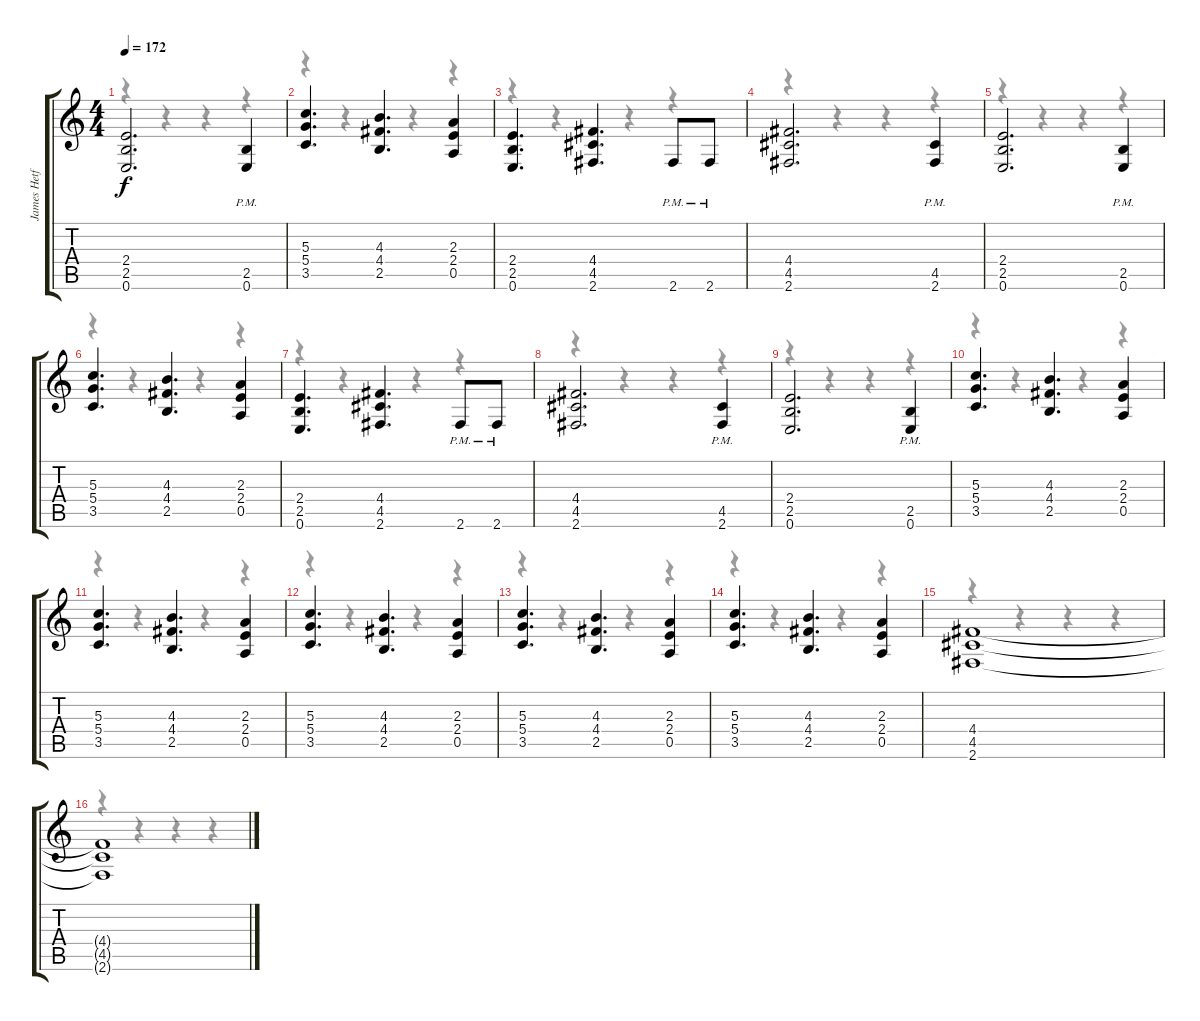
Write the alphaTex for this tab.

\track ("James Hetfield" "James Hetf") {instrument distortionguitar}
\staff {score tabs}
\tuning (E4 B3 G3 D3 A2 E2) {hide}
\voice
\ts (4 4)
\tempo 172
\clef g2
\ks c
(2.4 2.5 0.6).2{d dy f} (2.5{pm} 0.6{pm}).4 |
(5.3 5.4 3.5).4{d} (4.3 4.4 2.5).4{d} (2.3 2.4 0.5).4 |
(2.4 2.5 0.6).4{d} (4.4 4.5 2.6).4{d} 2.6{pm}.8 2.6{pm}.8 |
(4.4 4.5 2.6).2{d} (4.5{pm} 2.6{pm}).4 |
(2.4 2.5 0.6).2{d} (2.5{pm} 0.6{pm}).4 |
(5.3 5.4 3.5).4{d} (4.3 4.4 2.5).4{d} (2.3 2.4 0.5).4 |
(2.4 2.5 0.6).4{d} (4.4 4.5 2.6).4{d} 2.6{pm}.8 2.6{pm}.8 |
(4.4 4.5 2.6).2{d} (4.5{pm} 2.6{pm}).4 |
(2.4 2.5 0.6).2{d} (2.5{pm} 0.6{pm}).4 |
(5.3 5.4 3.5).4{d} (4.3 4.4 2.5).4{d} (2.3 2.4 0.5).4 |
(5.3 5.4 3.5).4{d} (4.3 4.4 2.5).4{d} (2.3 2.4 0.5).4 |
(5.3 5.4 3.5).4{d} (4.3 4.4 2.5).4{d} (2.3 2.4 0.5).4 |
(5.3 5.4 3.5).4{d} (4.3 4.4 2.5).4{d} (2.3 2.4 0.5).4 |
(5.3 5.4 3.5).4{d} (4.3 4.4 2.5).4{d} (2.3 2.4 0.5).4 |
(4.4 4.5 2.6).1 |
(4.4{t} 4.5{t} 2.6{t}).1
\voice
\clef g2
\ottava regular
\simile none
\ks c
r.4{dy f} r.4 r.4 r.4 |
r.4 r.4 r.4 r.4 |
r.4 r.4 r.4 r.4 |
r.4 r.4 r.4 r.4 |
r.4 r.4 r.4 r.4 |
r.4 r.4 r.4 r.4 |
r.4 r.4 r.4 r.4 |
r.4 r.4 r.4 r.4 |
r.4 r.4 r.4 r.4 |
r.4 r.4 r.4 r.4 |
r.4 r.4 r.4 r.4 |
r.4 r.4 r.4 r.4 |
r.4 r.4 r.4 r.4 |
r.4 r.4 r.4 r.4 |
r.4 r.4 r.4 r.4 |
r.4 r.4 r.4 r.4
